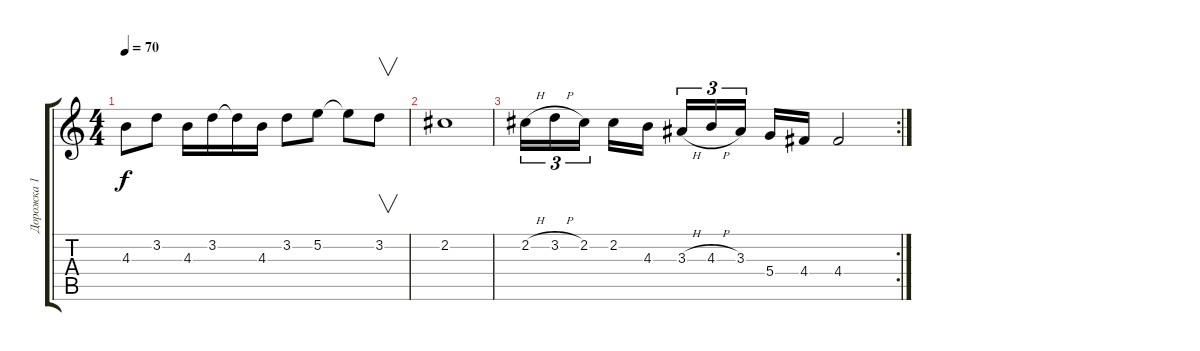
\track ("Дорожка 1" "Дорожка 1") {instrument acousticguitarnylon}
\staff {score tabs}
\tuning (E4 B3 G3 D3 A2 E2) {hide}
\ts (4 4)
\tempo 70
\clef g2
\ks c
4.3.8{dy f} 3.2.8 4.3.16 3.2.16 3.2{t}.16 4.3.16 3.2.8 5.2.8 5.2{t}.8 3.2.8{v} |
2.2.1 |
\rc 2
2.2{h}.16{tu (3 2)} 3.2{h}.16{tu (3 2)} 2.2.16{tu (3 2)} 2.2.16 4.3.16 3.3{h}.16{tu (3 2)} 4.3{h}.16{tu (3 2)} 3.3.16{tu (3 2)} 5.4.16 4.4.16 4.4.2
